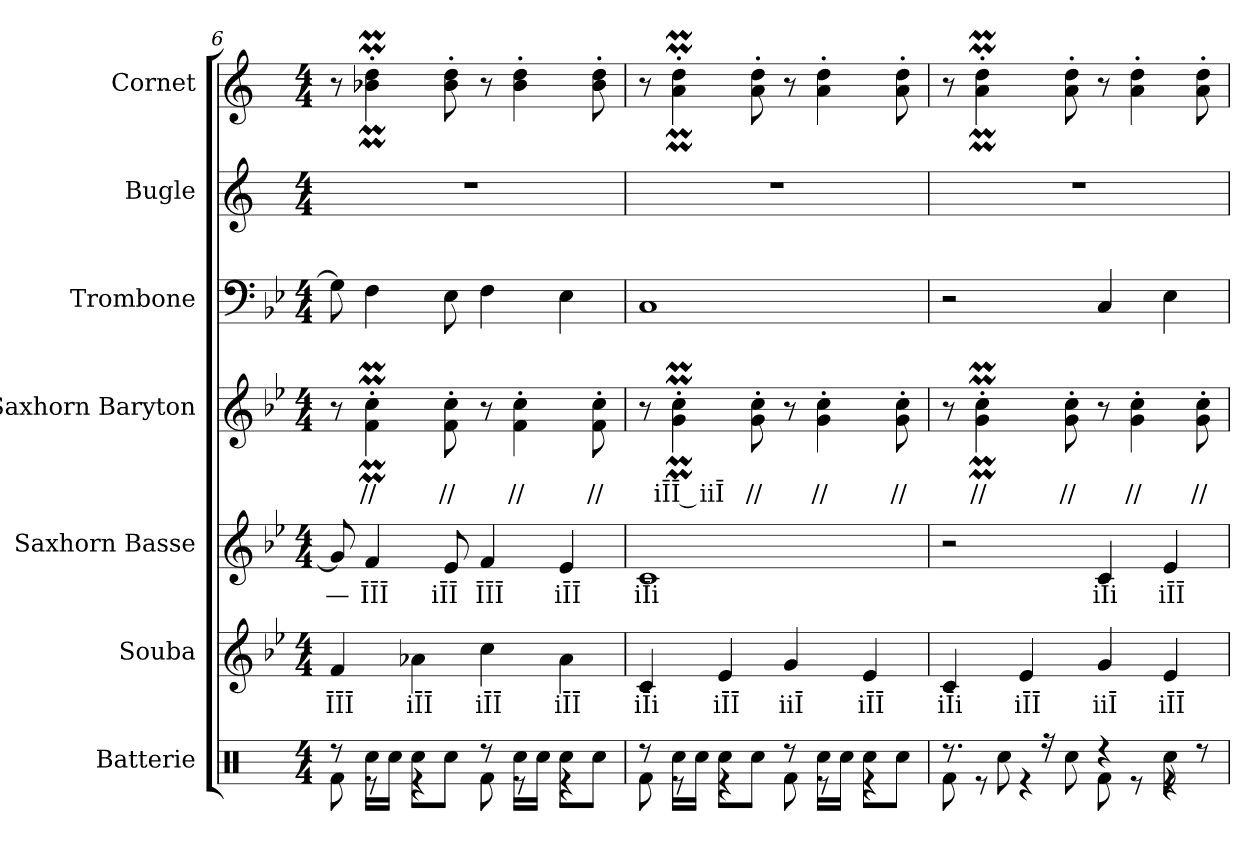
**kern	**kern	**text	**kern	**text	**kern	**text	**kern	**kern	**kern
*part7	*part6	*part6	*part5	*part5	*part4	*part4	*part3	*part2	*part1
*staff7	*staff6	*staff6	*staff5	*staff5	*staff4	*staff4	*staff3	*staff2	*staff1
*I"Batterie	*I"Souba	*	*I"Saxhorn Basse	*	*I"Saxhorn Baryton	*	*I"Trombone	*I"Bugle	*I"Cornet
*I'Bat.	*I'Sba.	*	*I'Bass.	*	*I'Bar.	*	*I'Tbn.	*I'Bu.	*I'Cnt.
!!LO:LB:g=z
*clefX	*clefG2	*	*clefG2	*	*clefG2	*	*clefF4	*clefG2	*clefG2
*	*ITrd15c26	*	*ITrd8c14	*	*ITrd8c14	*	*	*ITrd1c2	*ITrd1c2
*k[]	*k[b-e-]	*	*k[b-e-]	*	*k[b-e-]	*	*k[b-e-]	*k[b-e-]	*k[b-e-]
*M4/4	*M4/4	*	*M4/4	*	*M4/4	*	*M4/4	*M4/4	*M4/4
=6	=6	=6	=6	=6	=6	=6	=6	=6	=6
*^	*	*	*	*	*	*	*	*	*
!	!	!	!LO:LY:b	!	!LO:LY:b	!	!	!	!	!
8r	8Rf\	4FF/	ĪĪĪ	8G/]	—	8r	.	8G\]	1r	8r
!	!	!	!	!	!LO:LY:b	!	!LO:LY:b	!	!	!
16Rcc\LL	8r	.	.	4F/	ĪĪĪ	4F\M' 4c\M'	//	4F\	.	4a-X\M' 4cc\M'
16Rcc\JJ	.	.	.	.	.	.	.	.	.	.
!	!	!	!LO:LY:b	!	!	!	!	!	!	!
8Rcc\L	4r	4AA-X\	iĪĪ	.	.	.	.	.	.	.
!	!	!	!	!	!LO:LY:b	!	!LO:LY:b	!	!	!
8Rcc\J	.	.	.	8E-/	iĪĪ	8F\' 8c\'	//	8E-\	.	8a-\' 8cc\'
!	!	!	!LO:LY:b	!	!LO:LY:b	!	!	!	!	!
8r	8Rf\	4C\	iĪĪ	4F/	ĪĪĪ	8r	.	4F\	.	8r
!	!	!	!	!	!	!	!LO:LY:b	!	!	!
16Rcc\LL	8r	.	.	.	.	4F\' 4c\'	//	.	.	4a-\' 4cc\'
16Rcc\JJ	.	.	.	.	.	.	.	.	.	.
!	!	!	!LO:LY:b	!	!LO:LY:b	!	!	!	!	!
8Rcc\L	4r	4AA-\	iĪĪ	4E-/	iĪĪ	.	.	4E-\	.	.
!	!	!	!	!	!	!	!LO:LY:b	!	!	!
8Rcc\J	.	.	.	.	.	8F\' 8c\'	//	.	.	8a-\' 8cc\'
=7	=7	=7	=7	=7	=7	=7	=7	=7	=7	=7
!	!	!	!LO:LY:b	!	!LO:LY:b	!	!	!	!	!
8r	8Rf\	4CC/	iĪi	1C	iĪi	8r	.	1C	1r	8r
!	!	!	!	!	!	!	!LO:LY:b	!	!	!
16Rcc\LL	8r	.	.	.	.	4G\M' 4c\M'	iĪĪ iiĪ	.	.	4g\M' 4cc\M'
16Rcc\JJ	.	.	.	.	.	.	.	.	.	.
!	!	!	!LO:LY:b	!	!	!	!	!	!	!
8Rcc\L	4r	4EE-/	iĪĪ	.	.	.	.	.	.	.
!	!	!	!	!	!	!	!LO:LY:b	!	!	!
8Rcc\J	.	.	.	.	.	8G\' 8c\'	//	.	.	8g\' 8cc\'
!	!	!	!LO:LY:b	!	!	!	!	!	!	!
8r	8Rf\	4GG/	iiĪ	.	.	8r	.	.	.	8r
!	!	!	!	!	!	!	!LO:LY:b	!	!	!
16Rcc\LL	8r	.	.	.	.	4G\' 4c\'	//	.	.	4g\' 4cc\'
16Rcc\JJ	.	.	.	.	.	.	.	.	.	.
!	!	!	!LO:LY:b	!	!	!	!	!	!	!
8Rcc\L	4r	4EE-/	iĪĪ	.	.	.	.	.	.	.
!	!	!	!	!	!	!	!LO:LY:b	!	!	!
8Rcc\J	.	.	.	.	.	8G\' 8c\'	//	.	.	8g\' 8cc\'
=8	=8	=8	=8	=8	=8	=8	=8	=8	=8	=8
!	!	!	!LO:LY:b	!	!	!	!	!	!	!
8.r	8Rf\	4CC/	iĪi	2r	.	8r	.	2r	1r	8r
!	!	!	!	!	!	!	!LO:LY:b	!	!	!
.	8r	.	.	.	.	4G\M' 4c\M'	//	.	.	4g\M' 4cc\M'
8Rcc\	.	.	.	.	.	.	.	.	.	.
!	!	!	!LO:LY:b	!	!	!	!	!	!	!
.	4r	4EE-/	iĪĪ	.	.	.	.	.	.	.
16r	.	.	.	.	.	.	.	.	.	.
!	!	!	!	!	!	!	!LO:LY:b	!	!	!
8Rcc\	.	.	.	.	.	8G\' 8c\'	//	.	.	8g\' 8cc\'
!	!	!	!LO:LY:b	!	!LO:LY:b	!	!	!	!	!
4r	8Rf\	4GG/	iiĪ	4C/	iĪi	8r	.	4C/	.	8r
!	!	!	!	!	!	!	!LO:LY:b	!	!	!
.	8r	.	.	.	.	4G\' 4c\'	//	.	.	4g\' 4cc\'
!	!	!	!LO:LY:b	!	!LO:LY:b	!	!	!	!	!
8Rcc\	4r	4EE-/	iĪĪ	4E-/	iĪĪ	.	.	4E-\	.	.
!	!	!	!	!	!	!	!LO:LY:b	!	!	!
8r	.	.	.	.	.	8G\' 8c\'	//	.	.	8g\' 8cc\'
*v	*v	*	*	*	*	*	*	*	*	*
=	=	=	=	=	=	=	=	=	=
*-	*-	*-	*-	*-	*-	*-	*-	*-	*-
